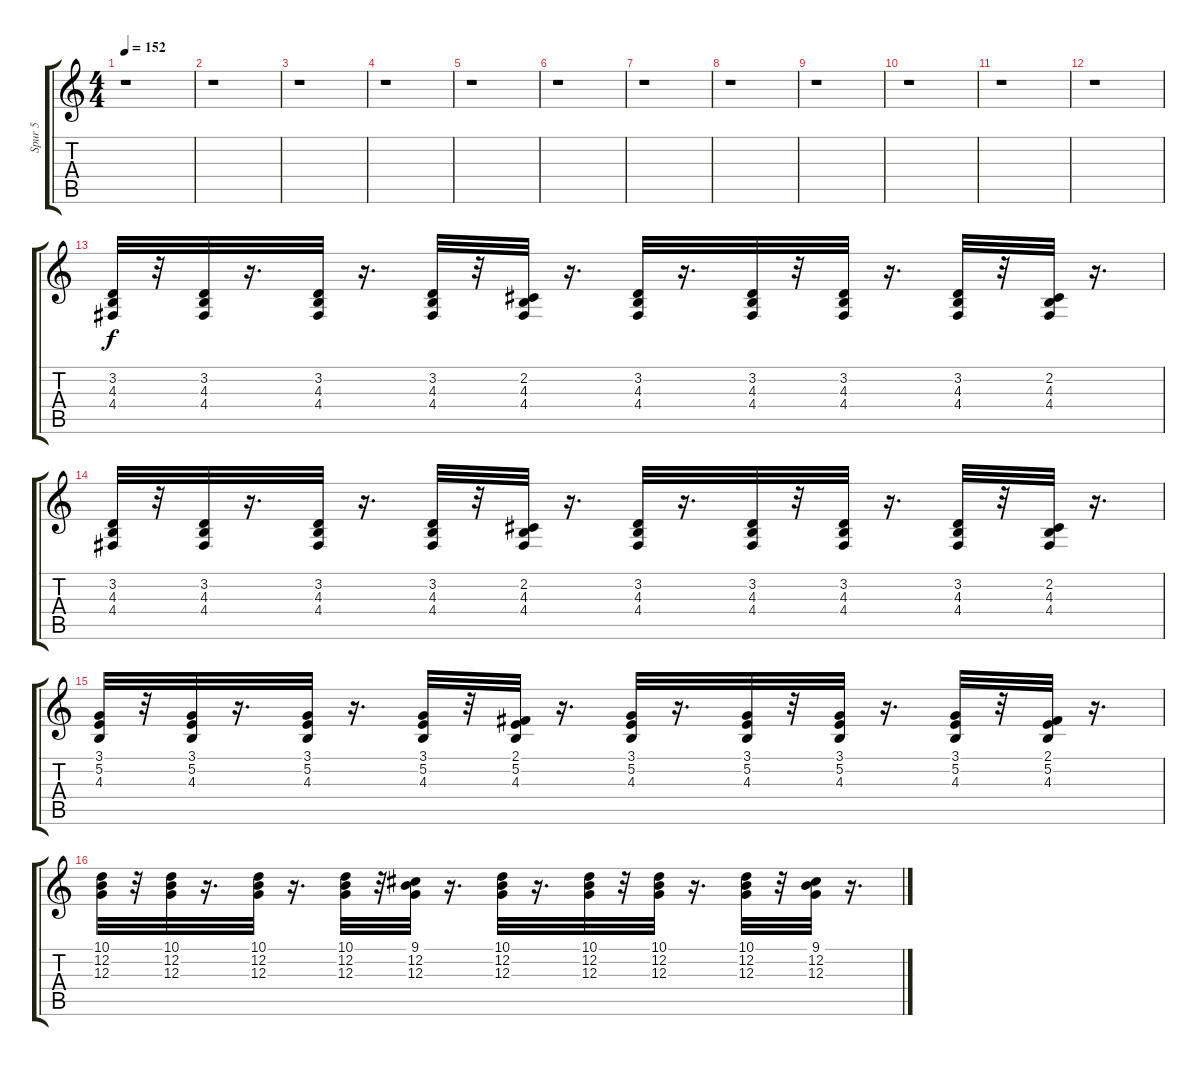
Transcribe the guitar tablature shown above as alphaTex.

\track ("Spur 5" "Spur 5") {instrument lead3calliope}
\staff {score tabs}
\tuning (E4 B3 G3 D3 A2 E2) {hide}
\ts (4 4)
\tempo 152
\clef g2
\ks c
r.1{dy f} |
r.1 |
r.1 |
r.1 |
r.1 |
r.1 |
r.1 |
r.1 |
r.1 |
r.1 |
r.1 |
r.1 |
(3.2 4.3 4.4).32 r.32 (3.2 4.3 4.4).32 r.16{d} (3.2 4.3 4.4).32 r.16{d} (3.2 4.3 4.4).32 r.32 (2.2 4.3 4.4).32 r.16{d} (3.2 4.3 4.4).32 r.16{d} (3.2 4.3 4.4).32 r.32 (3.2 4.3 4.4).32 r.16{d} (3.2 4.3 4.4).32 r.32 (2.2 4.3 4.4).32 r.16{d} |
(3.2 4.3 4.4).32 r.32 (3.2 4.3 4.4).32 r.16{d} (3.2 4.3 4.4).32 r.16{d} (3.2 4.3 4.4).32 r.32 (2.2 4.3 4.4).32 r.16{d} (3.2 4.3 4.4).32 r.16{d} (3.2 4.3 4.4).32 r.32 (3.2 4.3 4.4).32 r.16{d} (3.2 4.3 4.4).32 r.32 (2.2 4.3 4.4).32 r.16{d} |
(3.1 5.2 4.3).32 r.32 (3.1 5.2 4.3).32 r.16{d} (3.1 5.2 4.3).32 r.16{d} (3.1 5.2 4.3).32 r.32 (2.1 5.2 4.3).32 r.16{d} (3.1 5.2 4.3).32 r.16{d} (3.1 5.2 4.3).32 r.32 (3.1 5.2 4.3).32 r.16{d} (3.1 5.2 4.3).32 r.32 (2.1 5.2 4.3).32 r.16{d} |
(10.1 12.2 12.3).32 r.32 (10.1 12.2 12.3).32 r.16{d} (10.1 12.2 12.3).32 r.16{d} (10.1 12.2 12.3).32 r.32 (9.1 12.2 12.3).32 r.16{d} (10.1 12.2 12.3).32 r.16{d} (10.1 12.2 12.3).32 r.32 (10.1 12.2 12.3).32 r.16{d} (10.1 12.2 12.3).32 r.32 (9.1 12.2 12.3).32 r.16{d}
